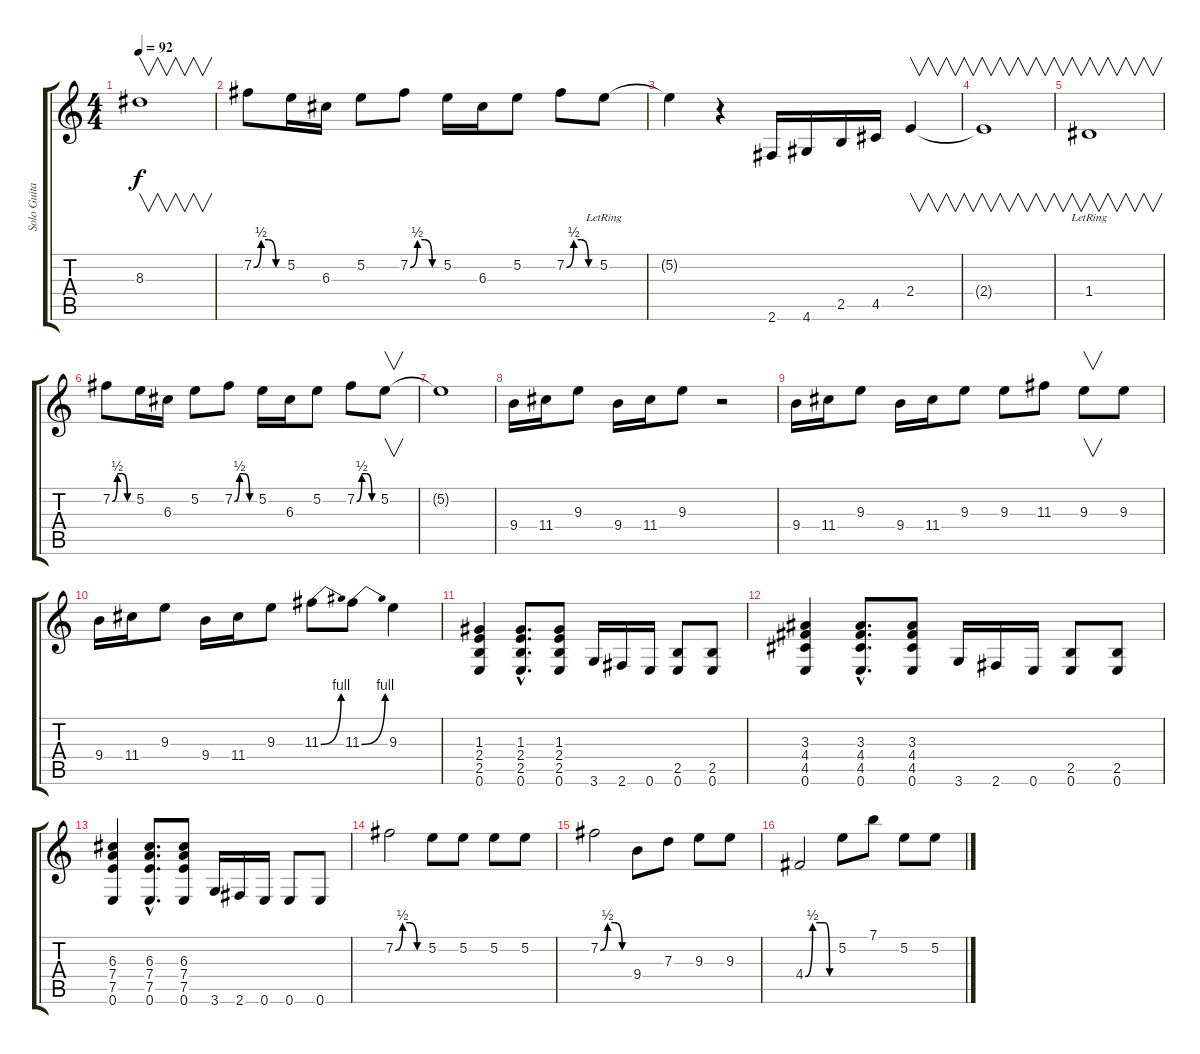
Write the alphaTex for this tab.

\track ("Solo Guitar" "Solo Guita") {instrument acousticguitarsteel}
\staff {score tabs}
\tuning (E4 B3 G3 D3 A2 E2) {hide}
\ts (4 4)
\tempo 92
\clef g2
\ks c
8.3.1{v dy f} |
7.2{be (custom 0 0 15 2 30 2 45 0 60 0)}.8 5.2.16 6.3.16 5.2.8 7.2{be (custom 0 0 15 2 30 2 45 0 60 0)}.8 5.2.16 6.3.16 5.2.8 7.2{be (custom 0 0 15 2 30 2 45 0 60 0)}.8 5.2{lr}.8 |
5.2{t}.4 r.4 2.6.16 4.6.16 2.5.16 4.5.16 2.4.4{v} |
2.4{t}.1{v} |
1.4{lr}.1{v} |
7.2{be (custom 0 0 15 2 30 2 45 0 60 0)}.8 5.2.16 6.3.16 5.2.8 7.2{be (custom 0 0 15 2 30 2 45 0 60 0)}.8 5.2.16 6.3.16 5.2.8 7.2{be (custom 0 0 15 2 30 2 45 0 60 0)}.8 5.2.8{v} |
5.2{t}.1 |
9.4.16 11.4.16 9.3.8 9.4.16 11.4.16 9.3.8 r.2 |
9.4.16 11.4.16 9.3.8 9.4.16 11.4.16 9.3.8 9.3.8 11.3.8 9.3.8{v} 9.3.8 |
9.4.16 11.4.16 9.3.8 9.4.16 11.4.16 9.3.8 11.3{be (bend 0 0 60 4)}.8 11.3{be (bend 0 0 60 4)}.8 9.3.4 |
(1.3 2.4 2.5 0.6).4 (1.3{hac} 2.4{hac} 2.5{hac} 0.6{hac}).8{d} (1.3 2.4 2.5 0.6).8 3.6.16 2.6.16 0.6.16 (2.5 0.6).8 (2.5 0.6).8 |
(3.3 4.4 4.5 0.6).4 (3.3{hac} 4.4{hac} 4.5{hac} 0.6{hac}).8{d} (3.3 4.4 4.5 0.6).8 3.6.16 2.6.16 0.6.16 (2.5 0.6).8 (2.5 0.6).8 |
(6.3 7.4 7.5 0.6).4 (6.3{hac} 7.4{hac} 7.5{hac} 0.6{hac}).8{d} (6.3 7.4 7.5 0.6).8 3.6.16 2.6.16 0.6.16 0.6.8 0.6.8 |
7.2{be (custom 0 0 15 2 30 2 45 0 60 0)}.2{instrument distortionguitar} 5.2.8 5.2.8 5.2.8 5.2.8 |
7.2{be (custom 0 0 15 2 30 2 45 0 60 0)}.2 9.4.8 7.3.8 9.3.8 9.3.8 |
4.4{be (custom 0 0 15 2 30 2 41 2 50 0 60 0)}.2 5.2.8 7.1.8 5.2.8 5.2.8
